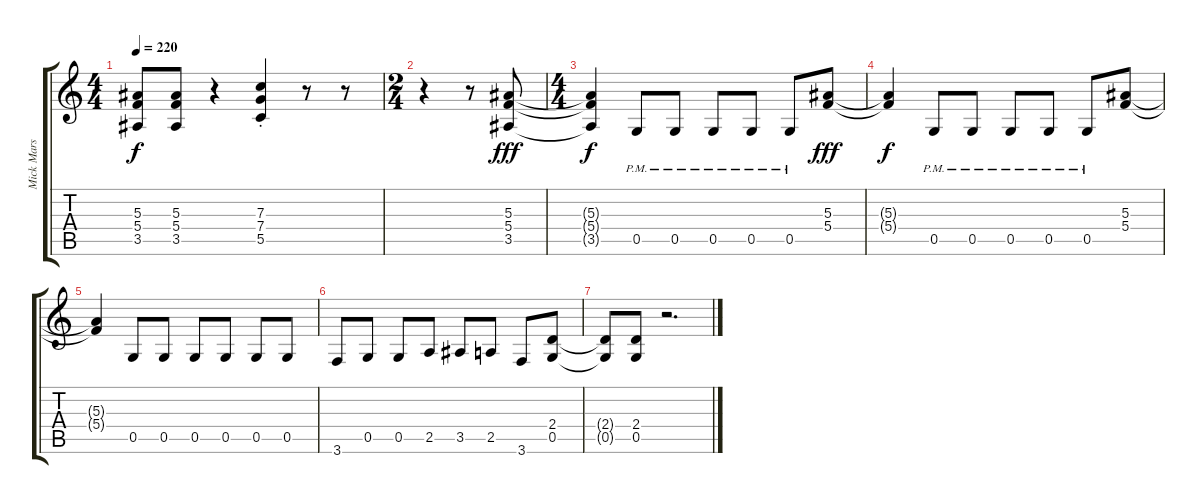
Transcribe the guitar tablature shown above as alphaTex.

\track ("Mick Mars - Guitar I" "Mick Mars ") {instrument distortionguitar}
\staff {score tabs}
\tuning (D4 A3 F3 C3 G2 D2) {hide}
\ts (4 4)
\tempo 220
\clef g2
\ks c
(5.3 5.4 3.5).8{dy f} (5.3 5.4 3.5).8 r.4 (7.3{st} 7.4{st} 5.5{st}).4 r.8 r.8 |
\ts (2 4)
r.4 r.8 (5.3 5.4 3.5).8{dy fff} |
\ts (4 4)
(5.3{t} 5.4{t} 3.5{t}).4{dy f} 0.5{pm}.8 0.5{pm}.8 0.5{pm}.8 0.5{pm}.8 0.5{pm}.8 (5.3 5.4).8{dy fff} |
(5.3{t} 5.4{t}).4{dy f} 0.5{pm}.8 0.5{pm}.8 0.5{pm}.8 0.5{pm}.8 0.5{pm}.8 (5.3 5.4).8 |
(5.3{t} 5.4{t}).4 0.5.8 0.5.8 0.5.8 0.5.8 0.5.8 0.5.8 |
3.6.8 0.5.8 0.5.8 2.5.8 3.5.8 2.5.8 3.6.8 (2.4 0.5).8 |
(2.4{t} 0.5{t}).8 (2.4 0.5).8 r.2{d}
